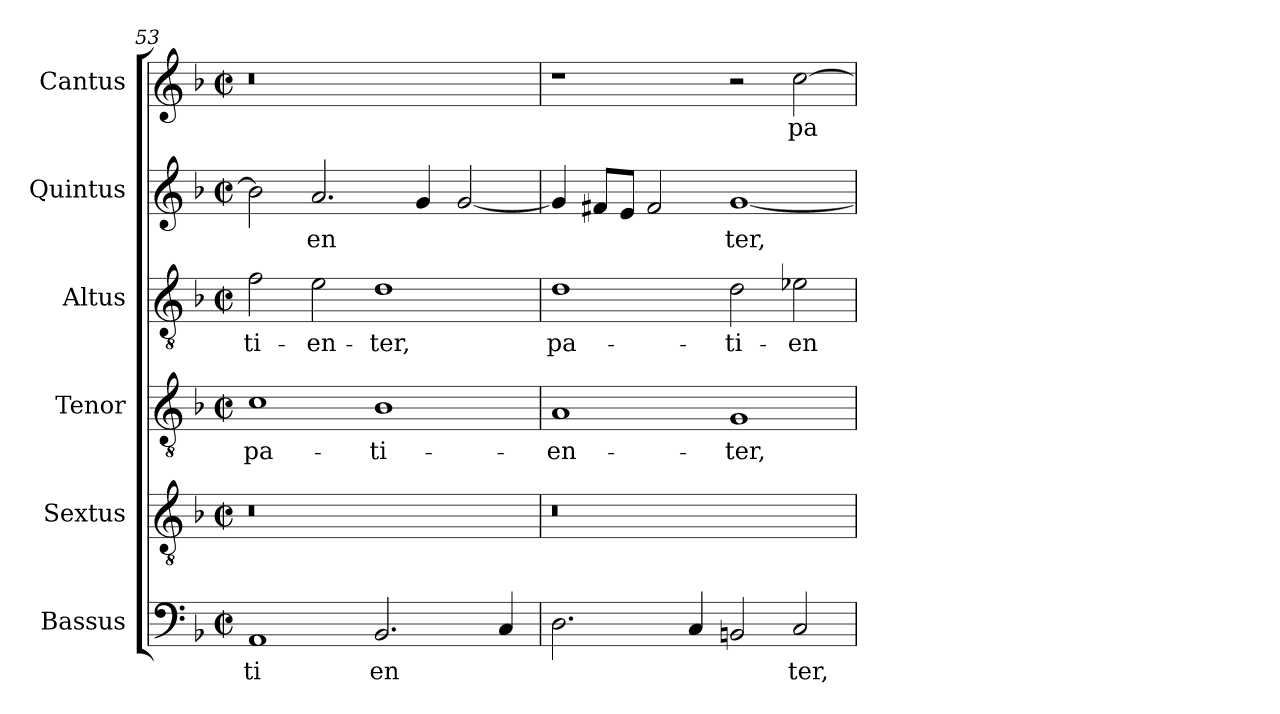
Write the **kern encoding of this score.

**kern	**text	**kern	**kern	**text	**kern	**text	**kern	**text	**kern	**text
*part6	*part6	*part5	*part4	*part4	*part3	*part3	*part2	*part2	*part1	*part1
*staff6	*staff6	*staff5	*staff4	*staff4	*staff3	*staff3	*staff2	*staff2	*staff1	*staff1
*I"Bassus	*	*I"Sextus	*I"Tenor	*	*I"Altus	*	*I"Quintus	*	*I"Cantus	*
*clefF4	*	*clefGv2	*clefGv2	*	*clefGv2	*	*clefG2	*	*clefG2	*
*k[b-]	*	*k[b-]	*k[b-]	*	*k[b-]	*	*k[b-]	*	*k[b-]	*
*F:	*	*F:	*F:	*	*F:	*	*F:	*	*F:	*
*M2/2	*	*M2/2	*M2/2	*	*M2/2	*	*M2/2	*	*M2/2	*
*met(c|)	*	*met(c|)	*met(c|)	*	*met(c|)	*	*met(c|)	*	*met(c|)	*
=53	=53	=53	=53	=53	=53	=53	=53	=53	=53	=53
!	!LO:LY:b:cj	!	!	!LO:LY:b:cj	!	!LO:LY:b:cj	!	!	!	!
1AA	ti	0r	1c	pa-	2f\	-ti-	2b-\]	.	0r	.
!	!	!	!	!	!	!LO:LY:b:cj	!	!LO:LY:b:cj	!	!
.	.	.	.	.	2e\	-en-	2.a/	en	.	.
!	!LO:LY:b:cj	!	!	!LO:LY:b:cj	!	!LO:LY:b:cj	!	!	!	!
2.BB-/	en	.	1B-	-ti-	1d	-ter,	.	.	.	.
.	.	.	.	.	.	.	4g/	.	.	.
.	.	.	.	.	.	.	[<2g/	.	.	.
4C/	.	.	.	.	.	.	.	.	.	.
=54	=54	=54	=54	=54	=54	=54	=54	=54	=54	=54
!	!	!	!	!LO:LY:b:cj	!	!LO:LY:b:cj	!	!	!	!
2.D\	.	0r	1A	-en-	1d	pa-	4g/]	.	1r	.
.	.	.	.	.	.	.	8f#/L	.	.	.
.	.	.	.	.	.	.	8e/J	.	.	.
.	.	.	.	.	.	.	2f#/	.	.	.
4C/	.	.	.	.	.	.	.	.	.	.
!	!	!	!	!LO:LY:b:cj	!	!LO:LY:b:cj	!	!LO:LY:b:cj	!	!
2BBn/	.	.	1G	-ter,	2d\	-ti-	[<1g	ter,	2r	.
!	!LO:LY:b:cj	!	!	!	!	!LO:LY:b:cj	!	!	!	!LO:LY:b:cj
2C/	ter,	.	.	.	2e-X\	-en-	.	.	[>2cc\	pa-
=	=	=	=	=	=	=	=	=	=	=
*-	*-	*-	*-	*-	*-	*-	*-	*-	*-	*-
